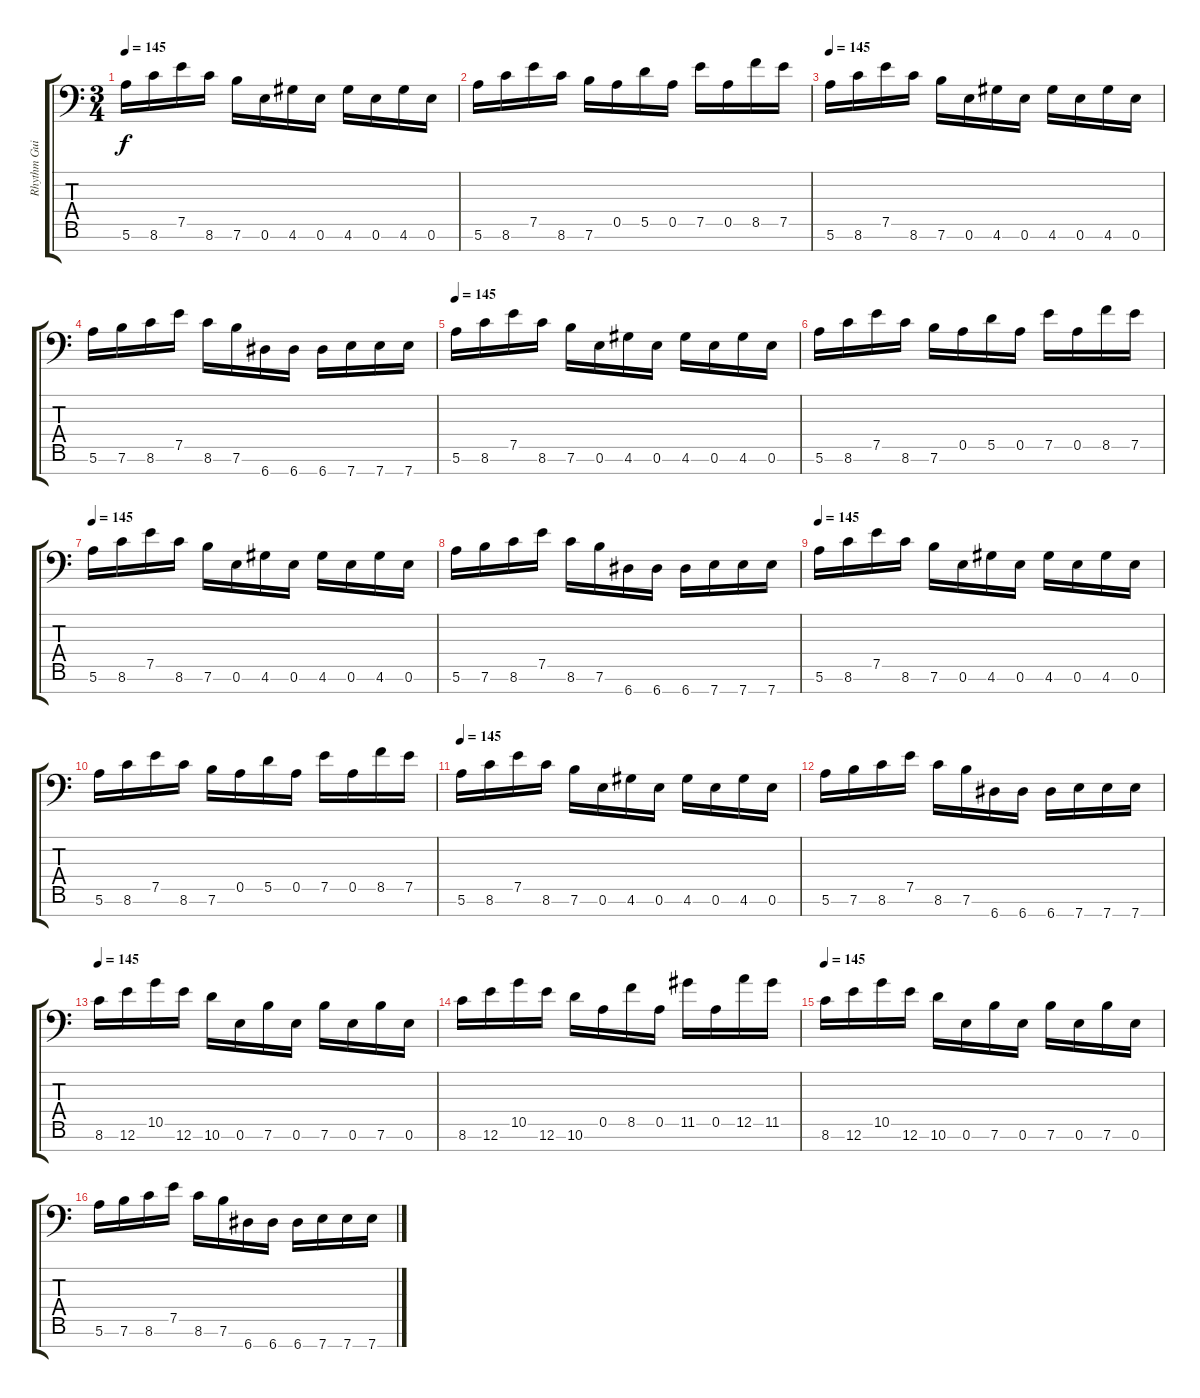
\track ("Rhythm Guitar 2" "Rhythm Gui") {instrument distortionguitar}
\staff {score tabs}
\tuning (E4 B3 G3 D3 A2 E2 A1) {hide}
\ts (3 4)
\tempo 145
\clef f4
\ks c
5.6.16{dy f} 8.6.16 7.5.16 8.6.16 7.6.16 0.6.16 4.6.16 0.6.16 4.6.16 0.6.16 4.6.16 0.6.16 |
5.6.16 8.6.16 7.5.16 8.6.16 7.6.16 0.5.16 5.5.16 0.5.16 7.5.16 0.5.16 8.5.16 7.5.16 |
\tempo 145
5.6.16 8.6.16 7.5.16 8.6.16 7.6.16 0.6.16 4.6.16 0.6.16 4.6.16 0.6.16 4.6.16 0.6.16 |
5.6.16 7.6.16 8.6.16 7.5.16 8.6.16 7.6.16 6.7.16 6.7.16 6.7.16 7.7.16 7.7.16 7.7.16 |
\tempo 145
5.6.16 8.6.16 7.5.16 8.6.16 7.6.16 0.6.16 4.6.16 0.6.16 4.6.16 0.6.16 4.6.16 0.6.16 |
5.6.16 8.6.16 7.5.16 8.6.16 7.6.16 0.5.16 5.5.16 0.5.16 7.5.16 0.5.16 8.5.16 7.5.16 |
\tempo 145
5.6.16 8.6.16 7.5.16 8.6.16 7.6.16 0.6.16 4.6.16 0.6.16 4.6.16 0.6.16 4.6.16 0.6.16 |
5.6.16 7.6.16 8.6.16 7.5.16 8.6.16 7.6.16 6.7.16 6.7.16 6.7.16 7.7.16 7.7.16 7.7.16 |
\tempo 145
5.6.16 8.6.16 7.5.16 8.6.16 7.6.16 0.6.16 4.6.16 0.6.16 4.6.16 0.6.16 4.6.16 0.6.16 |
5.6.16 8.6.16 7.5.16 8.6.16 7.6.16 0.5.16 5.5.16 0.5.16 7.5.16 0.5.16 8.5.16 7.5.16 |
\tempo 145
5.6.16 8.6.16 7.5.16 8.6.16 7.6.16 0.6.16 4.6.16 0.6.16 4.6.16 0.6.16 4.6.16 0.6.16 |
5.6.16 7.6.16 8.6.16 7.5.16 8.6.16 7.6.16 6.7.16 6.7.16 6.7.16 7.7.16 7.7.16 7.7.16 |
\tempo 145
8.6.16 12.6.16 10.5.16 12.6.16 10.6.16 0.6.16 7.6.16 0.6.16 7.6.16 0.6.16 7.6.16 0.6.16 |
8.6.16 12.6.16 10.5.16 12.6.16 10.6.16 0.5.16 8.5.16 0.5.16 11.5.16 0.5.16 12.5.16 11.5.16 |
\tempo 145
8.6.16 12.6.16 10.5.16 12.6.16 10.6.16 0.6.16 7.6.16 0.6.16 7.6.16 0.6.16 7.6.16 0.6.16 |
5.6.16 7.6.16 8.6.16 7.5.16 8.6.16 7.6.16 6.7.16 6.7.16 6.7.16 7.7.16 7.7.16 7.7.16
